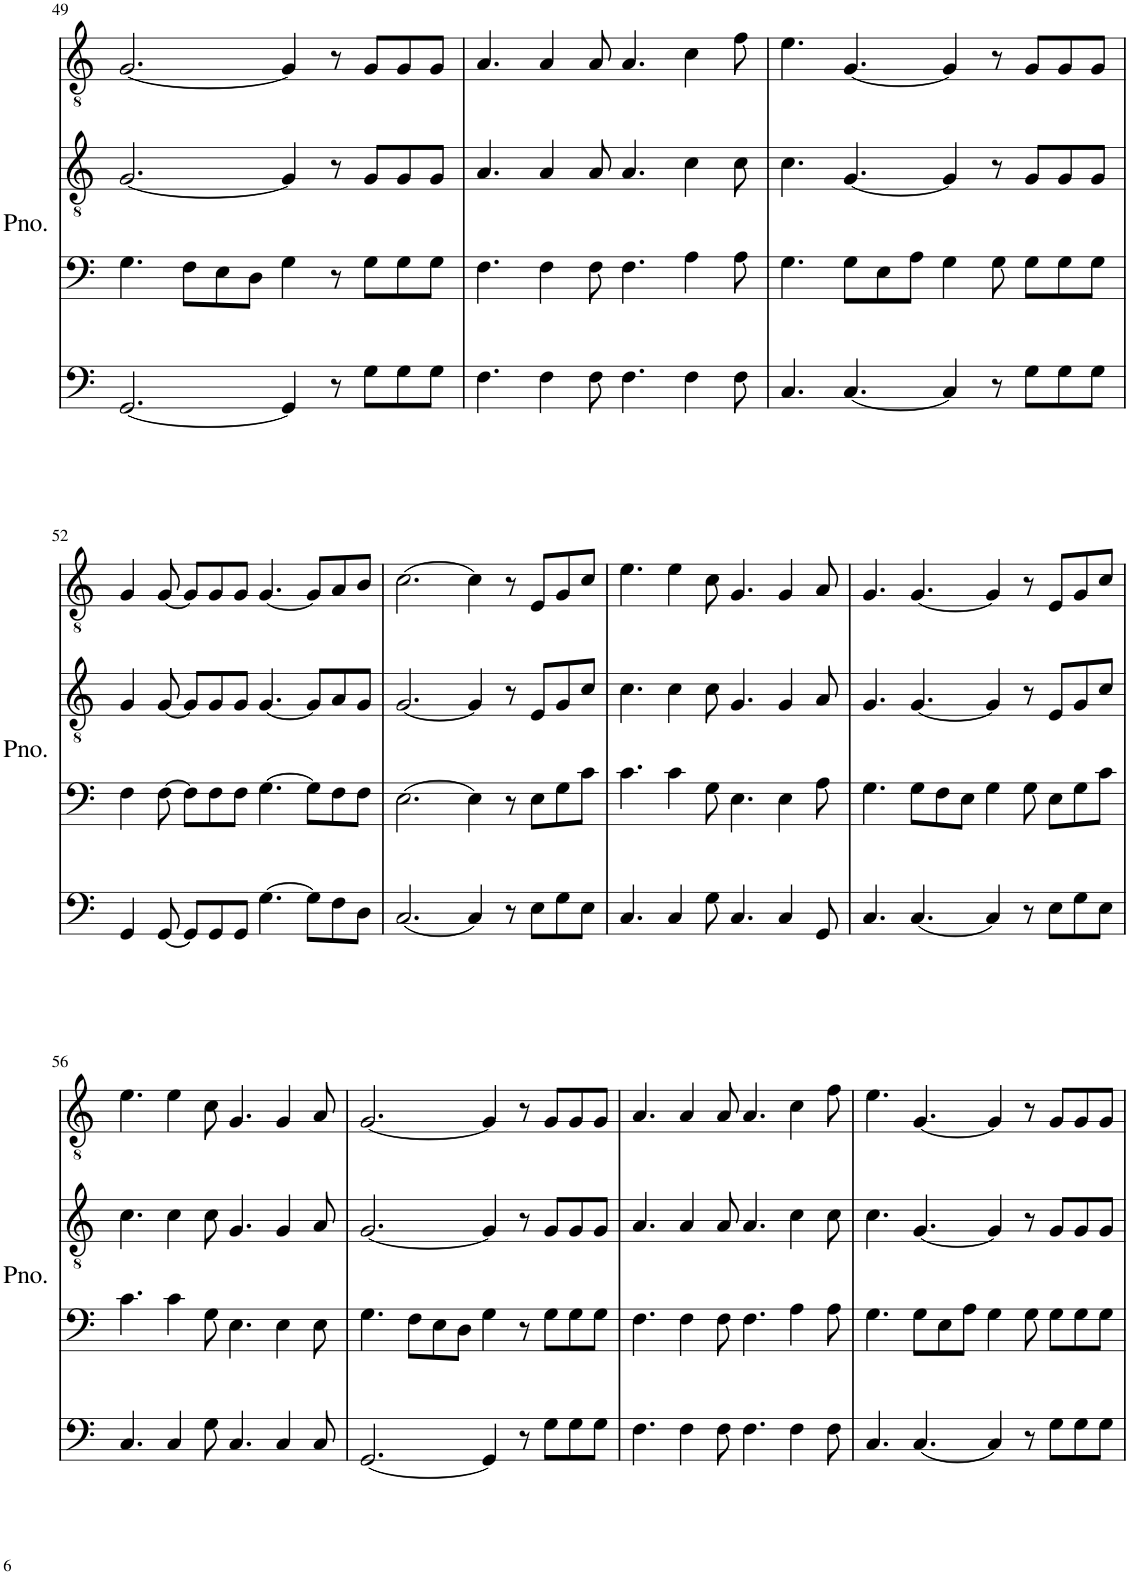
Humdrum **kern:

**kern	**kern	**kern	**kern
*part1	*part1	*part1	*part1
*staff4	*staff3	*staff2	*staff1
*I"Piano	*	*	*
*I'Pno.	*	*	*
!!LO:PB:g=z
*clefF4	*clefF4	*clefGv2	*clefGv2
*k[]	*k[]	*k[]	*k[]
*M12/8	*M12/8	*M12/8	*M12/8
=49	=49	=49	=49
[2.GG/	4.G\	[2.G/	[2.G/
.	8F\L	.	.
.	8E\	.	.
.	8D\J	.	.
4GG/]	4G\	4G/]	4G/]
8r	8r	8r	8r
8G\L	8G\L	8G/L	8G/L
8G\	8G\	8G/	8G/
8G\J	8G\J	8G/J	8G/J
=50	=50	=50	=50
4.F\	4.F\	4.A/	4.A/
4F\	4F\	4A/	4A/
8F\	8F\	8A/	8A/
4.F\	4.F\	4.A/	4.A/
4F\	4A\	4c\	4c\
8F\	8A\	8c\	8f\
=51	=51	=51	=51
4.C/	4.G\	4.c\	4.e\
[4.C/	8G\L	[4.G/	[4.G/
.	8E\	.	.
.	8A\J	.	.
4C/]	4G\	4G/]	4G/]
8r	8G\	8r	8r
8G\L	8G\L	8G/L	8G/L
8G\	8G\	8G/	8G/
8G\J	8G\J	8G/J	8G/J
!!LO:LB:g=z
=52	=52	=52	=52
4GG/	4F\	4G/	4G/
[8GG/	[8F\	[8G/	[8G/
8GG/L]	8F\L]	8G/L]	8G/L]
8GG/	8F\	8G/	8G/
8GG/J	8F\J	8G/J	8G/J
[4.G\	[4.G\	[4.G/	[4.G/
8G\L]	8G\L]	8G/L]	8G/L]
8F\	8F\	8A/	8A/
8D\J	8F\J	8G/J	8B/J
=53	=53	=53	=53
[2.C/	[2.E\	[2.G/	[2.c\
4C/]	4E\]	4G/]	4c\]
8r	8r	8r	8r
8E\L	8E\L	8E/L	8E/L
8G\	8G\	8G/	8G/
8E\J	8c\J	8c/J	8c/J
=54	=54	=54	=54
4.C/	4.c\	4.c\	4.e\
4C/	4c\	4c\	4e\
8G\	8G\	8c\	8c\
4.C/	4.E\	4.G/	4.G/
4C/	4E\	4G/	4G/
8GG/	8A\	8A/	8A/
=55	=55	=55	=55
4.C/	4.G\	4.G/	4.G/
[4.C/	8G\L	[4.G/	[4.G/
.	8F\	.	.
.	8E\J	.	.
4C/]	4G\	4G/]	4G/]
8r	8G\	8r	8r
8E\L	8E\L	8E/L	8E/L
8G\	8G\	8G/	8G/
8E\J	8c\J	8c/J	8c/J
!!LO:LB:g=z
=56	=56	=56	=56
4.C/	4.c\	4.c\	4.e\
4C/	4c\	4c\	4e\
8G\	8G\	8c\	8c\
4.C/	4.E\	4.G/	4.G/
4C/	4E\	4G/	4G/
8C/	8E\	8A/	8A/
=57	=57	=57	=57
[2.GG/	4.G\	[2.G/	[2.G/
.	8F\L	.	.
.	8E\	.	.
.	8D\J	.	.
4GG/]	4G\	4G/]	4G/]
8r	8r	8r	8r
8G\L	8G\L	8G/L	8G/L
8G\	8G\	8G/	8G/
8G\J	8G\J	8G/J	8G/J
=58	=58	=58	=58
4.F\	4.F\	4.A/	4.A/
4F\	4F\	4A/	4A/
8F\	8F\	8A/	8A/
4.F\	4.F\	4.A/	4.A/
4F\	4A\	4c\	4c\
8F\	8A\	8c\	8f\
=59	=59	=59	=59
4.C/	4.G\	4.c\	4.e\
[4.C/	8G\L	[4.G/	[4.G/
.	8E\	.	.
.	8A\J	.	.
4C/]	4G\	4G/]	4G/]
8r	8G\	8r	8r
8G\L	8G\L	8G/L	8G/L
8G\	8G\	8G/	8G/
8G\J	8G\J	8G/J	8G/J
=	=	=	=
*-	*-	*-	*-
